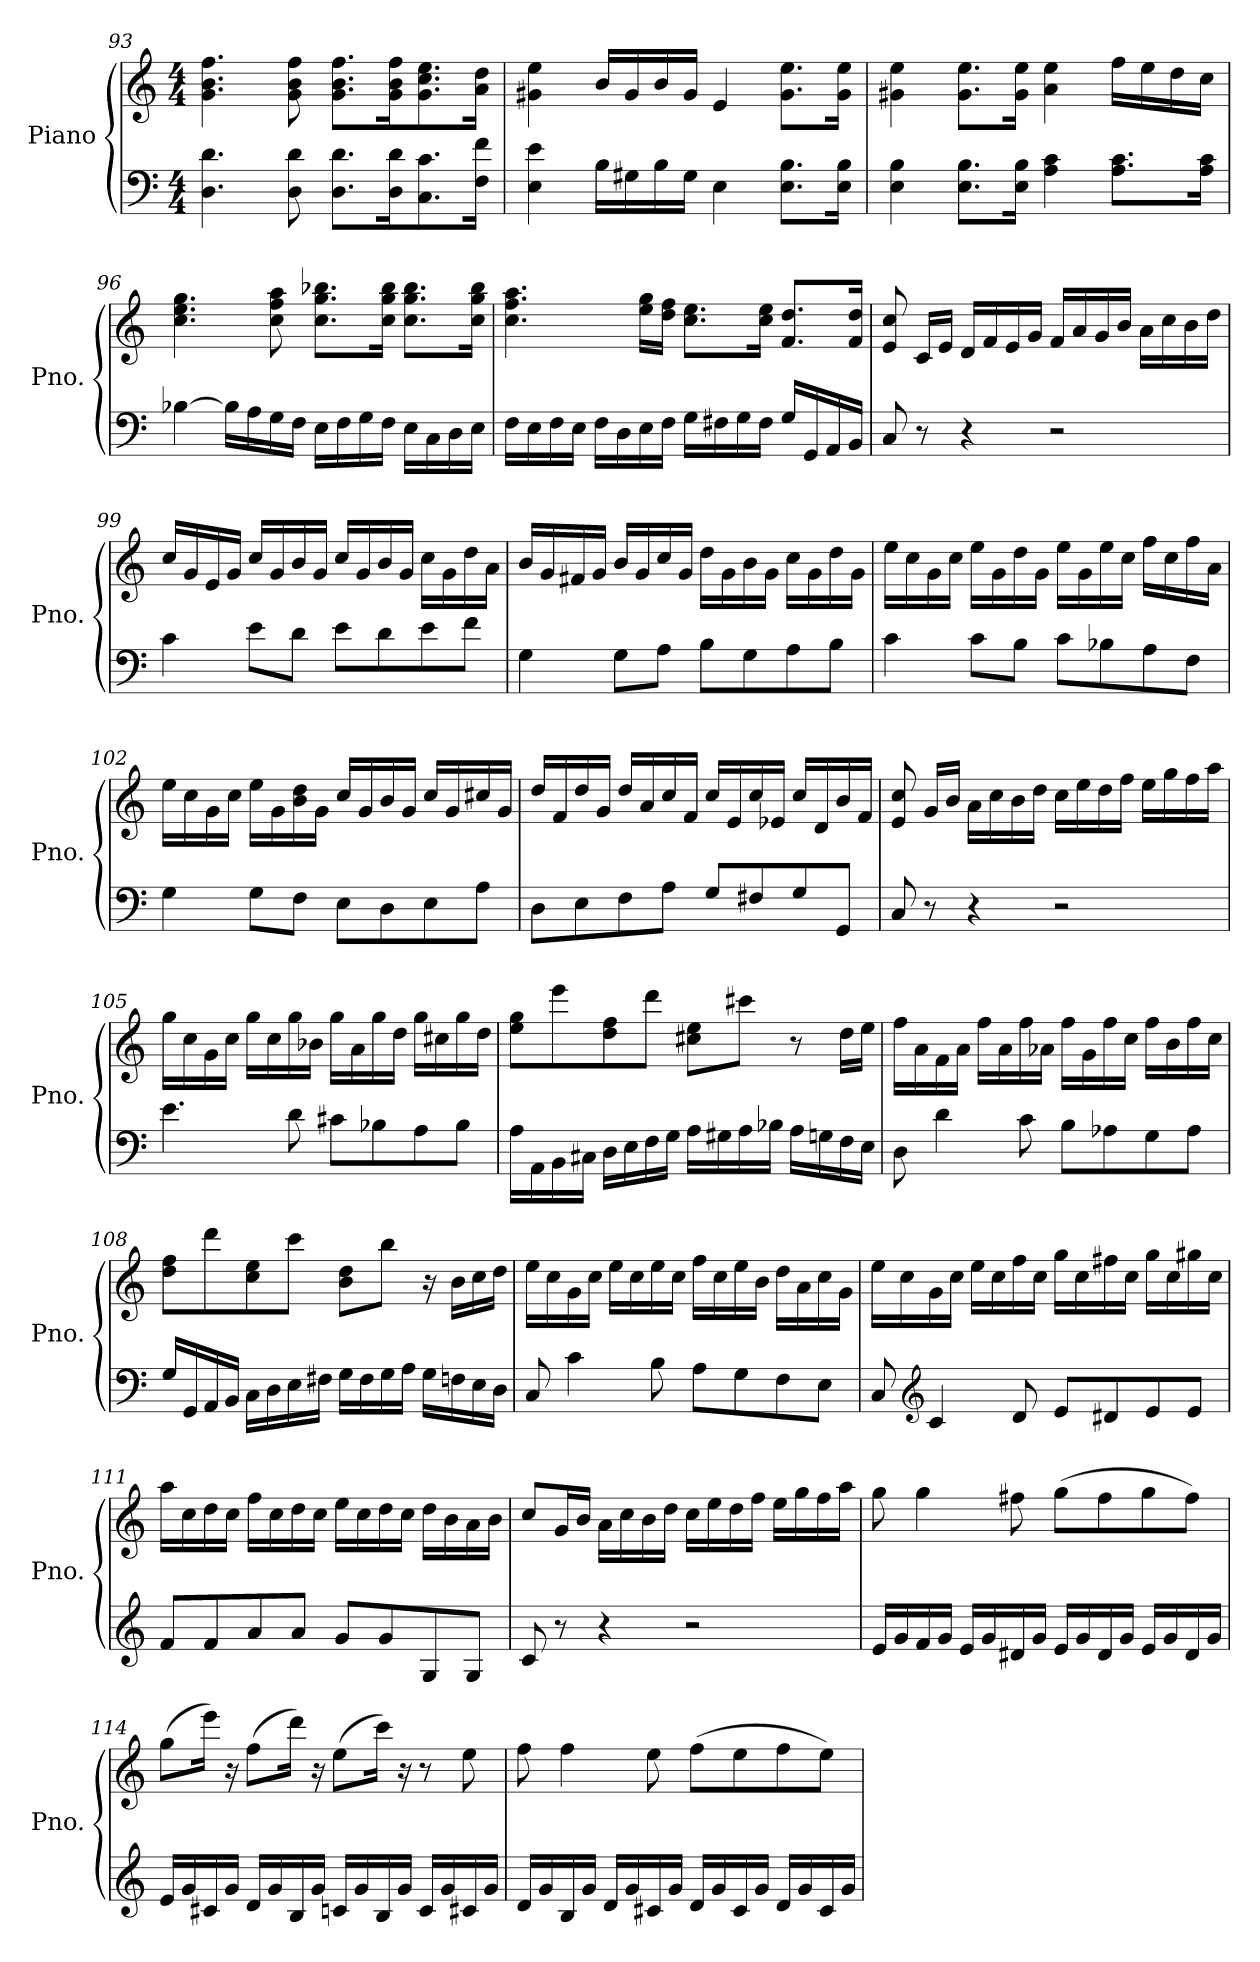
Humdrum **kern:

**kern	**kern
*part1	*part1
*staff2	*staff1
*I"Piano	*
*I'Pno.	*
*clefF4	*clefG2
*k[]	*k[]
*M4/4	*M4/4
=93	=93
4.D\ 4.d\	4.g\ 4.b\ 4.ff\
8D\ 8d\	8g\ 8b\ 8ff\
8.D\ 8.d\L	8.g\ 8.b\ 8.ff\L
16D\ 16d\K	16g\ 16b\ 16ff\K
8.C\ 8.c\	8.g\ 8.cc\ 8.ee\
16F\ 16f\Jk	16a\ 16dd\Jk
!!LO:LB:g=z
=94	=94
4E\ 4e\	4g#X\ 4ee\
16B\LL	16b/LL
16G#X\	16g#/
16B\	16b/
16G#\JJ	16g#/JJ
4E\	4e/
8.E\ 8.B\L	8.g#\ 8.ee\L
16E\ 16B\Jk	16g#\ 16ee\Jk
=95	=95
4E\ 4B\	4g#X\ 4ee\
8.E\ 8.B\L	8.g#\ 8.ee\L
16E\ 16B\Jk	16g#\ 16ee\Jk
4A\ 4c\	4a\ 4ee\
8.A\ 8.c\L	16ff\LL
.	16ee\
.	16dd\
16A\ 16c\Jk	16cc\JJ
=96	=96
[4B-X\	4.cc\ 4.ee\ 4.gg\
16B-\LL]	.
16A\	.
16G\	8cc\ 8ff\ 8aa\
16F\JJ	.
16E\LL	8.cc\ 8.gg\ 8.bb-X\L
16F\	.
16G\	.
16F\JJ	16cc\ 16gg\ 16bb-\Jk
16E\LL	8.cc\ 8.gg\ 8.bb-\L
16C\	.
16D\	.
16E\JJ	16cc\ 16gg\ 16bb-\Jk
!!LO:LB:g=z
=97	=97
16F\LL	4.cc\ 4.ff\ 4.aa\
16E\	.
16F\	.
16E\JJ	.
16F\LL	.
16D\	.
16E\	16ee\ 16gg\LL
16F\JJ	16dd\ 16ff\JJ
16G\LL	8.cc\ 8.ee\L
16F#X\	.
16G\	.
16F#\JJ	16cc\ 16ee\Jk
16G/LL	8.f/ 8.dd/L
16GG/	.
16AA/	.
16BB/JJ	16f/ 16dd/Jk
=98	=98
8C/	8e/ 8cc/
8r	16c/LL
.	16e/JJ
4r	16d/LL
.	16f/
.	16e/
.	16g/JJ
2r	16f/LL
.	16a/
.	16g/
.	16b/JJ
.	16a\LL
.	16cc\
.	16b\
.	16dd\JJ
!!LO:LB:g=z
=99	=99
4c\	16cc/LL
.	16g/
.	16e/
.	16g/JJ
8e\L	16cc/LL
.	16g/
8d\J	16b/
.	16g/JJ
8e\L	16cc/LL
.	16g/
8d\	16b/
.	16g/JJ
8e\	16cc\LL
.	16g\
8f\J	16dd\
.	16a\JJ
=100	=100
4G\	16b/LL
.	16g/
.	16f#X/
.	16g/JJ
8G\L	16b/LL
.	16g/
8A\J	16cc/
.	16g/JJ
8B\L	16dd\LL
.	16g\
8G\	16b\
.	16g\JJ
8A\	16cc\LL
.	16g\
8B\J	16dd\
.	16g\JJ
!!LO:LB:g=z
=101	=101
4c\	16ee\LL
.	16cc\
.	16g\
.	16cc\JJ
8c\L	16ee\LL
.	16g\
8B\J	16dd\
.	16g\JJ
8c\L	16ee\LL
.	16g\
8B-X\	16ee\
.	16cc\JJ
8A\	16ff\LL
.	16cc\
8F\J	16ff\
.	16a\JJ
=102	=102
4G\	16ee\LL
.	16cc\
.	16g\
.	16cc\JJ
8G\L	16ee\LL
.	16g\
8F\J	16b\ 16dd\
.	16g\JJ
8E\L	16cc/LL
.	16g/
8D\	16b/
.	16g/JJ
8E\	16cc/LL
.	16g/
8A\J	16cc#X/
.	16g/JJ
!!LO:LB:g=z
=103	=103
8D\L	16dd/LL
.	16f/
8E\	16dd/
.	16g/JJ
8F\	16dd/LL
.	16a/
8A\J	16cc/
.	16f/JJ
8G/L	16cc/LL
.	16e/
8F#X/	16cc/
.	16e-X/JJ
8G/	16cc/LL
.	16d/
8GG/J	16b/
.	16f/JJ
=104	=104
8C/	8e/ 8cc/
8r	16g/LL
.	16b/JJ
4r	16a\LL
.	16cc\
.	16b\
.	16dd\JJ
2r	16cc\LL
.	16ee\
.	16dd\
.	16ff\JJ
.	16ee\LL
.	16gg\
.	16ff\
.	16aa\JJ
!!LO:PB:g=z
=105	=105
4.e\	16gg\LL
.	16cc\
.	16g\
.	16cc\JJ
.	16gg\LL
.	16cc\
8d\	16gg\
.	16b-X\JJ
8c#X\L	16gg\LL
.	16a\
8B-X\	16gg\
.	16dd\JJ
8A\	16gg\LL
.	16cc#X\
8B-\J	16gg\
.	16dd\JJ
=106	=106
16A\LL	8ee\ 8gg\L
16AA\	.
16BB\	8eee\
16C#X\JJ	.
16D\LL	8dd\ 8ff\
16E\	.
16F\	8ddd\J
16G\JJ	.
16A\LL	8cc#X\ 8ee\L
16G#X\	.
16A\	8ccc#X\J
16B-X\JJ	.
16A\LL	8r
16Gn\	.
16F\	16dd\LL
16E\JJ	16ee\JJ
!!LO:LB:g=z
=107	=107
8D\	16ff\LL
.	16a\
4d\	16f\
.	16a\JJ
.	16ff\LL
.	16a\
8c\	16ff\
.	16a-X\JJ
8B\L	16ff\LL
.	16g\
8A-X\	16ff\
.	16cc\JJ
8G\	16ff\LL
.	16b\
8A-\J	16ff\
.	16cc\JJ
=108	=108
16G/LL	8dd\ 8ff\L
16GG/	.
16AA/	8ddd\
16BB/JJ	.
16C\LL	8cc\ 8ee\
16D\	.
16E\	8ccc\J
16F#X\JJ	.
16G\LL	8b\ 8dd\L
16F#\	.
16G\	8bb\J
16A\JJ	.
16G\LL	16r
16Fn\	16b\LL
16E\	16cc\
16D\JJ	16dd\JJ
!!LO:LB:g=z
=109	=109
8C/	16ee\LL
.	16cc\
4c\	16g\
.	16cc\JJ
.	16ee\LL
.	16cc\
8B\	16ee\
.	16cc\JJ
8A\L	16ff\LL
.	16cc\
8G\	16ee\
.	16b\JJ
8F\	16dd\LL
.	16a\
8E\J	16cc\
.	16g\JJ
=110	=110
8C/	16ee\LL
.	16cc\
*clefG2	*
4c/	16g\
.	16cc\JJ
.	16ee\LL
.	16cc\
8d/	16ff\
.	16cc\JJ
8e/L	16gg\LL
.	16cc\
8d#X/	16ff#X\
.	16cc\JJ
8e/	16gg\LL
.	16cc\
8e/J	16gg#X\
.	16cc\JJ
!!LO:LB:g=z
=111	=111
8f/L	16aa\LL
.	16cc\
8f/	16dd\
.	16cc\JJ
8a/	16ff\LL
.	16cc\
8a/J	16dd\
.	16cc\JJ
8g/L	16ee\LL
.	16cc\
8g/	16dd\
.	16cc\JJ
8G/	16dd\LL
.	16b\
8G/J	16a\
.	16b\JJ
=112	=112
8c/	8cc/L
8r	16g/L
.	16b/JJ
4r	16a\LL
.	16cc\
.	16b\
.	16dd\JJ
2r	16cc\LL
.	16ee\
.	16dd\
.	16ff\JJ
.	16ee\LL
.	16gg\
.	16ff\
.	16aa\JJ
!!LO:LB:g=z
=113	=113
16e/LL	8gg\
16g/	.
16f/	4gg\
16g/JJ	.
16e/LL	.
16g/	.
16d#X/	8ff#X\
16g/JJ	.
16e/LL	(>8gg\L
16g/	.
16d#/	8ff#\
16g/JJ	.
16e/LL	8gg\
16g/	.
16d#/	8ff#\J)
16g/JJ	.
=114	=114
16e/LL	(>8gg\L
16g/	.
16c#X/	16eee\Jk)
16g/JJ	16r
16d/LL	(>8ff\L
16g/	.
16B/	16ddd\Jk)
16g/JJ	16r
16cn/LL	(>8ee\L
16g/	.
16B/	16ccc\Jk)
16g/JJ	16r
16c/LL	8r
16g/	.
16c#X/	8ee\
16g/JJ	.
!!LO:LB:g=z
=115	=115
16d/LL	8ff\
16g/	.
16B/	4ff\
16g/JJ	.
16d/LL	.
16g/	.
16c#X/	8ee\
16g/JJ	.
16d/LL	(>8ff\L
16g/	.
16c#/	8ee\
16g/JJ	.
16d/LL	8ff\
16g/	.
16c#/	8ee\J)
16g/JJ	.
=	=
*-	*-
